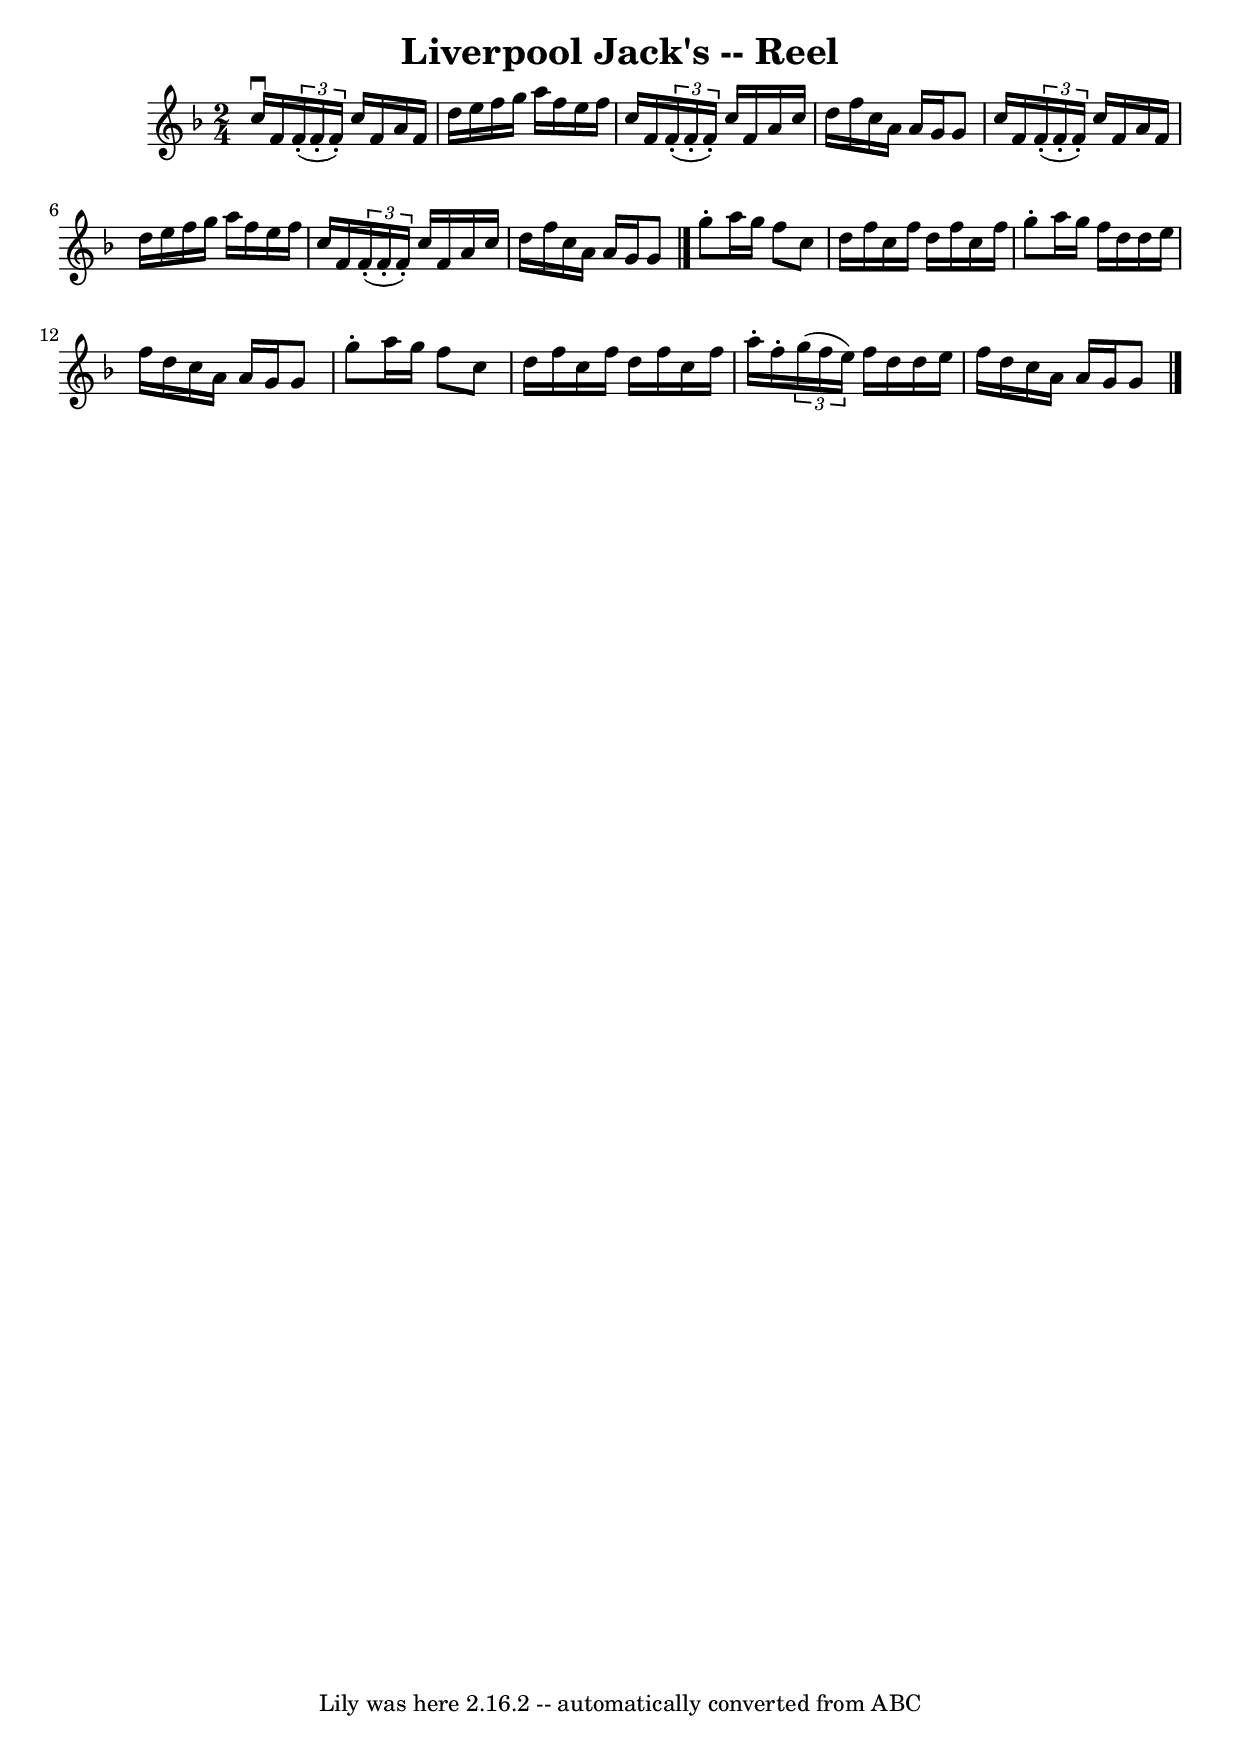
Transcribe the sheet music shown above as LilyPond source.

\version "2.7.40"
\include "Mammoth.ily"
\header {
	%% book = "Ryan's Mammoth Collection"
	crossRefNumber = "1"
	footnotes = "\\\\160"
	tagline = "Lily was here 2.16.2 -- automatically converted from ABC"
	title = "Liverpool Jack's -- Reel"
}
voicedefault =  {


\time 2/4 
\key f \major c''16^\downbow f'16    \times 2/3 { f'16 (-.   
f'16 -. f'16 -.) } c''16 f'16 a'16 f'16    |
 d''16    
e''16 f''16 g''16 a''16 f''16 e''16 f''16    |
 c''16 
 f'16    \times 2/3 { f'16 (-. f'16 -. f'16 -.) } c''16 f'16    
a'16 c''16    |
 d''16 f''16 c''16 a'16 a'16 g'16    
g'8    |
 c''16 f'16    \times 2/3 { f'16 (-. f'16 -. f'16 
-.) } c''16 f'16 a'16 f'16    |
 d''16 e''16 f''16   
 g''16 a''16 f''16 e''16 f''16    |
 c''16 f'16    
\times 2/3 { f'16 (-. f'16 -. f'16 -.) } c''16 f'16 a'16    
c''16    |
 d''16 f''16 c''16 a'16 a'16 g'16 g'8    
\bar "|." g''8 -. a''16 g''16 f''8 c''8    |
 d''16    
f''16 c''16 f''16 d''16 f''16 c''16 f''16    |
 g''8 
-. a''16 g''16 f''16 d''16 d''16 e''16    |
 f''16    
d''16 c''16 a'16 a'16 g'16 g'8    |
 g''8 -. a''16   
 g''16 f''8 c''8    |
 d''16 f''16 c''16 f''16 d''16  
 f''16 c''16 f''16    |
 a''16 -. f''16 -.   \times 2/3 {   
g''16 (f''16 e''16) } f''16 d''16 d''16 e''16    |
   
f''16 d''16 c''16 a'16 a'16 g'16 g'8    \bar "|."   
}

\score{
    <<

	\context Staff="default"
	{
	    \voicedefault 
	}

    >>
	\layout {
	}
	\midi {}
}
